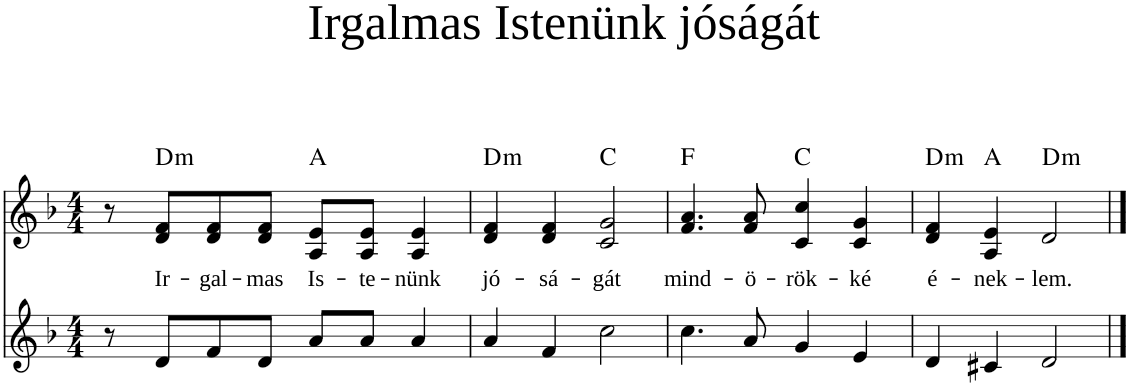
**kern	**kern	**text	**harte
*part2	*part1	*part1	*part1
*staff2	*staff1	*staff1	*
*I"Voice	*I"Voice	*	*
*I'Vo.	*I'Vo.	*	*
*clefG2	*clefG2	*	*
*k[b-]	*k[b-]	*	*
*M4/4	*M4/4	*	*
=1	=1	=1	=1
8r	8r	.	.
!	!	!LO:LY:b	!LO:H:kt=m
8d/L	8d/ 8f/L	Ir-	D:min
!	!	!LO:LY:b	!
8f/	8d/ 8f/	-gal-	.
!	!	!LO:LY:b	!
8d/J	8d/ 8f/J	-mas	.
!	!	!LO:LY:b	!
8a/L	8A/ 8e/L	Is-	A:maj
!	!	!LO:LY:b	!
8a/J	8A/ 8e/J	-te-	.
!	!	!LO:LY:b	!
4a/	4A/ 4e/	-nünk	.
=2	=2	=2	=2
!	!	!LO:LY:b	!LO:H:kt=m
4a/	4d/ 4f/	jó-	D:min
!	!	!LO:LY:b	!
4f/	4d/ 4f/	-sá-	.
!	!	!LO:LY:b	!
2cc\	2c/ 2g/	-gát	C:maj
=3	=3	=3	=3
!	!	!LO:LY:b	!
4.cc\	4.f/ 4.a/	mind-	F:maj
!	!	!LO:LY:b	!
8a/	8f/ 8a/	-ö-	.
!	!	!LO:LY:b	!
4g/	4c/ 4cc/	-rök-	C:maj
!	!	!LO:LY:b	!
4e/	4c/ 4g/	-ké	.
=4	=4	=4	=4
!	!	!LO:LY:b	!LO:H:kt=m
4d/	4d/ 4f/	é-	D:min
!	!	!LO:LY:b	!
4c#X/	4A/ 4e/	-nek-	A:maj
!	!	!LO:LY:b	!LO:H:kt=m
2d/	2d/	-lem.	D:min
==	==	==	==
*-	*-	*-	*-
